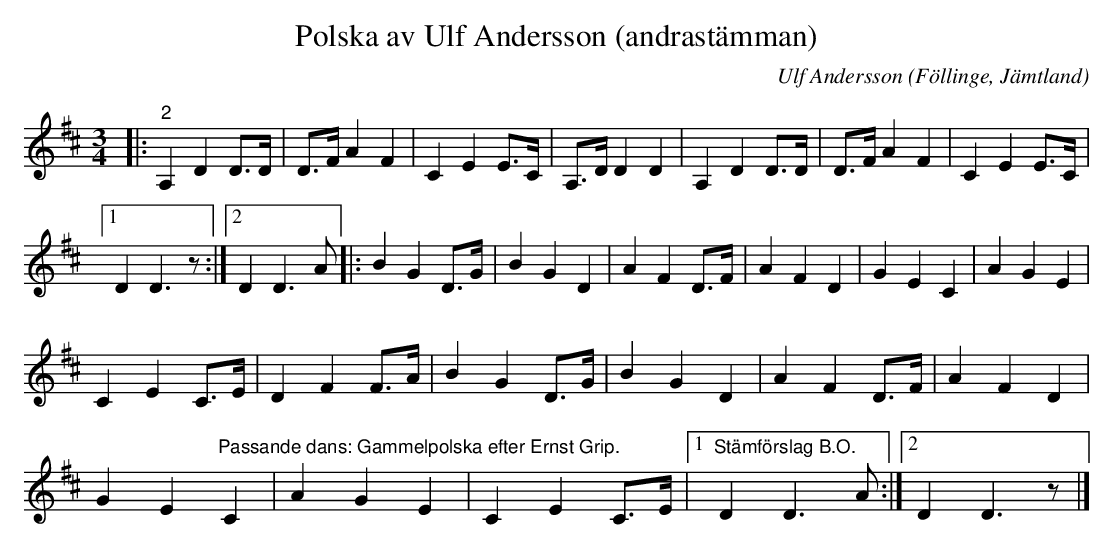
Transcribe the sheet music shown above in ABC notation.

X:1
T:Polska av Ulf Andersson (andrastämman)
C:Ulf Andersson
O:Föllinge, Jämtland
L:1/8
M:3/4
K:D
|:"^2" A,2 D2 D>D | D>F A2 F2 | C2 E2 E>C | A,>D D2 D2 | A,2 D2 D>D | D>F A2 F2 | C2 E2 E>C |1
D2 D3 z :|2 D2 D3 A |: B2 G2 D>G | B2 G2 D2 | A2 F2 D>F | A2 F2 D2 | G2 E2 C2 | A2 G2 E2 |
C2 E2 C>E | D2 F2 F>A | B2 G2 D>G | B2 G2 D2 | A2 F2 D>F | A2 F2 D2 |
G2 E2"^Passande dans: Gammelpolska efter Ernst Grip." C2 | A2 G2 E2 | C2 E2 C>E |1 "^Stämförslag B.O." D2 D3 A :|2 D2 D3 z |]
